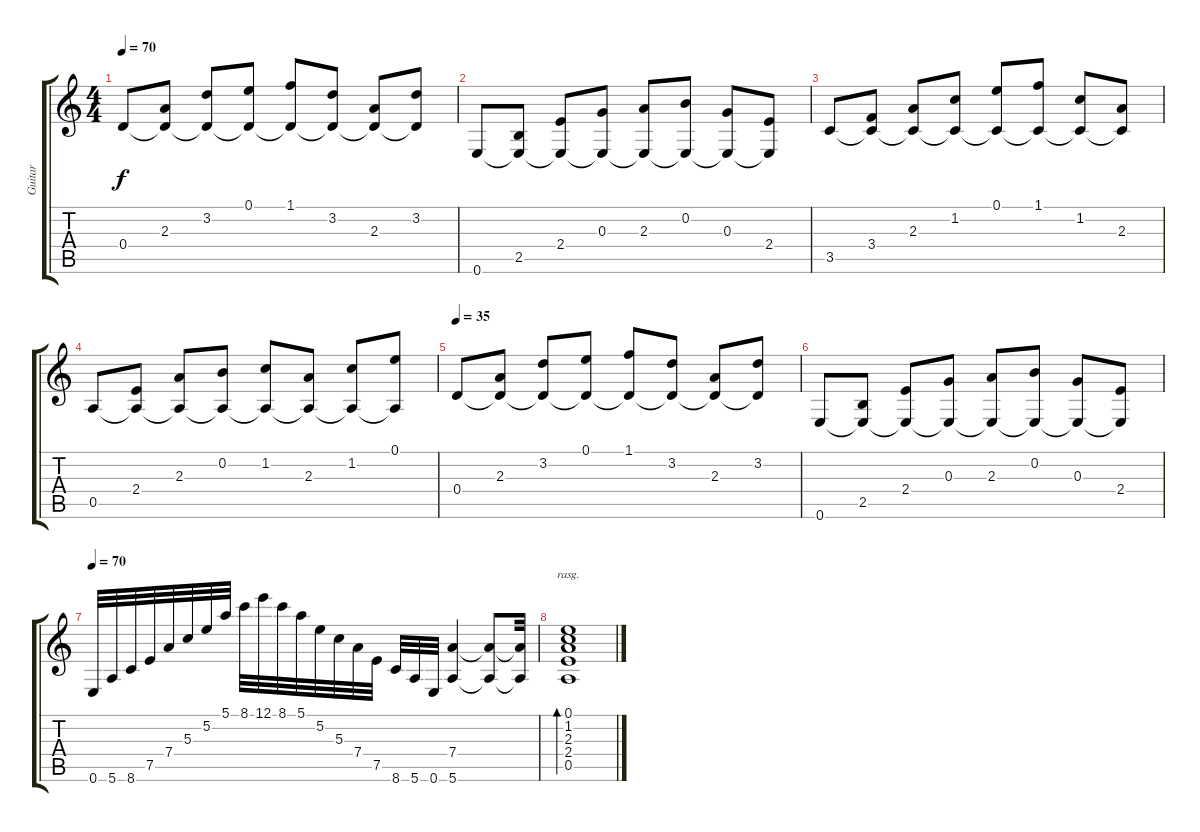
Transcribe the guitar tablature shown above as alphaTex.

\track ("Guitar" "Guitar") {instrument acousticguitarnylon}
\staff {score tabs}
\tuning (E4 B3 G3 D3 A2 E2) {hide}
\ts (4 4)
\tempo 70
\clef g2
\ks c
0.4.8{dy f} (2.3 0.4{t}).8 (3.2 0.4{t}).8 (0.1 0.4{t}).8 (1.1 0.4{t}).8 (3.2 0.4{t}).8 (2.3 0.4{t}).8 (3.2 0.4{t}).8 |
0.6.8 (2.5 0.6{t}).8 (2.4 0.6{t}).8 (0.3 0.6{t}).8 (2.3 0.6{t}).8 (0.2 0.6{t}).8 (0.3 0.6{t}).8 (2.4 0.6{t}).8 |
3.5.8 (3.4 3.5{t}).8 (2.3 3.5{t}).8 (1.2 3.5{t}).8 (0.1 3.5{t}).8 (1.1 3.5{t}).8 (1.2 3.5{t}).8 (2.3 3.5{t}).8 |
0.5.8 (2.4 0.5{t}).8 (2.3 0.5{t}).8 (0.2 0.5{t}).8 (1.2 0.5{t}).8 (2.3 0.5{t}).8 (1.2 0.5{t}).8 (0.1 0.5{t}).8 |
\tempo 35
0.4.8 (2.3 0.4{t}).8 (3.2 0.4{t}).8 (0.1 0.4{t}).8 (1.1 0.4{t}).8 (3.2 0.4{t}).8 (2.3 0.4{t}).8 (3.2 0.4{t}).8 |
0.6.8 (2.5 0.6{t}).8 (2.4 0.6{t}).8 (0.3 0.6{t}).8 (2.3 0.6{t}).8 (0.2 0.6{t}).8 (0.3 0.6{t}).8 (2.4 0.6{t}).8 |
\tempo 70
0.6.32 5.6.32 8.6.32 7.5.32 7.4.32 5.3.32 5.2.32 5.1.32 8.1.32 12.1.32 8.1.32 5.1.32 5.2.32 5.3.32 7.4.32 7.5.32 8.6.32 5.6.32 0.6.32 (7.4 5.6).4 (7.4{t} 5.6{t}).8 (7.4{t} 5.6{t}).32 |
(0.1 1.2 2.3 2.4 0.5).1{bd 120 rasg ii}
